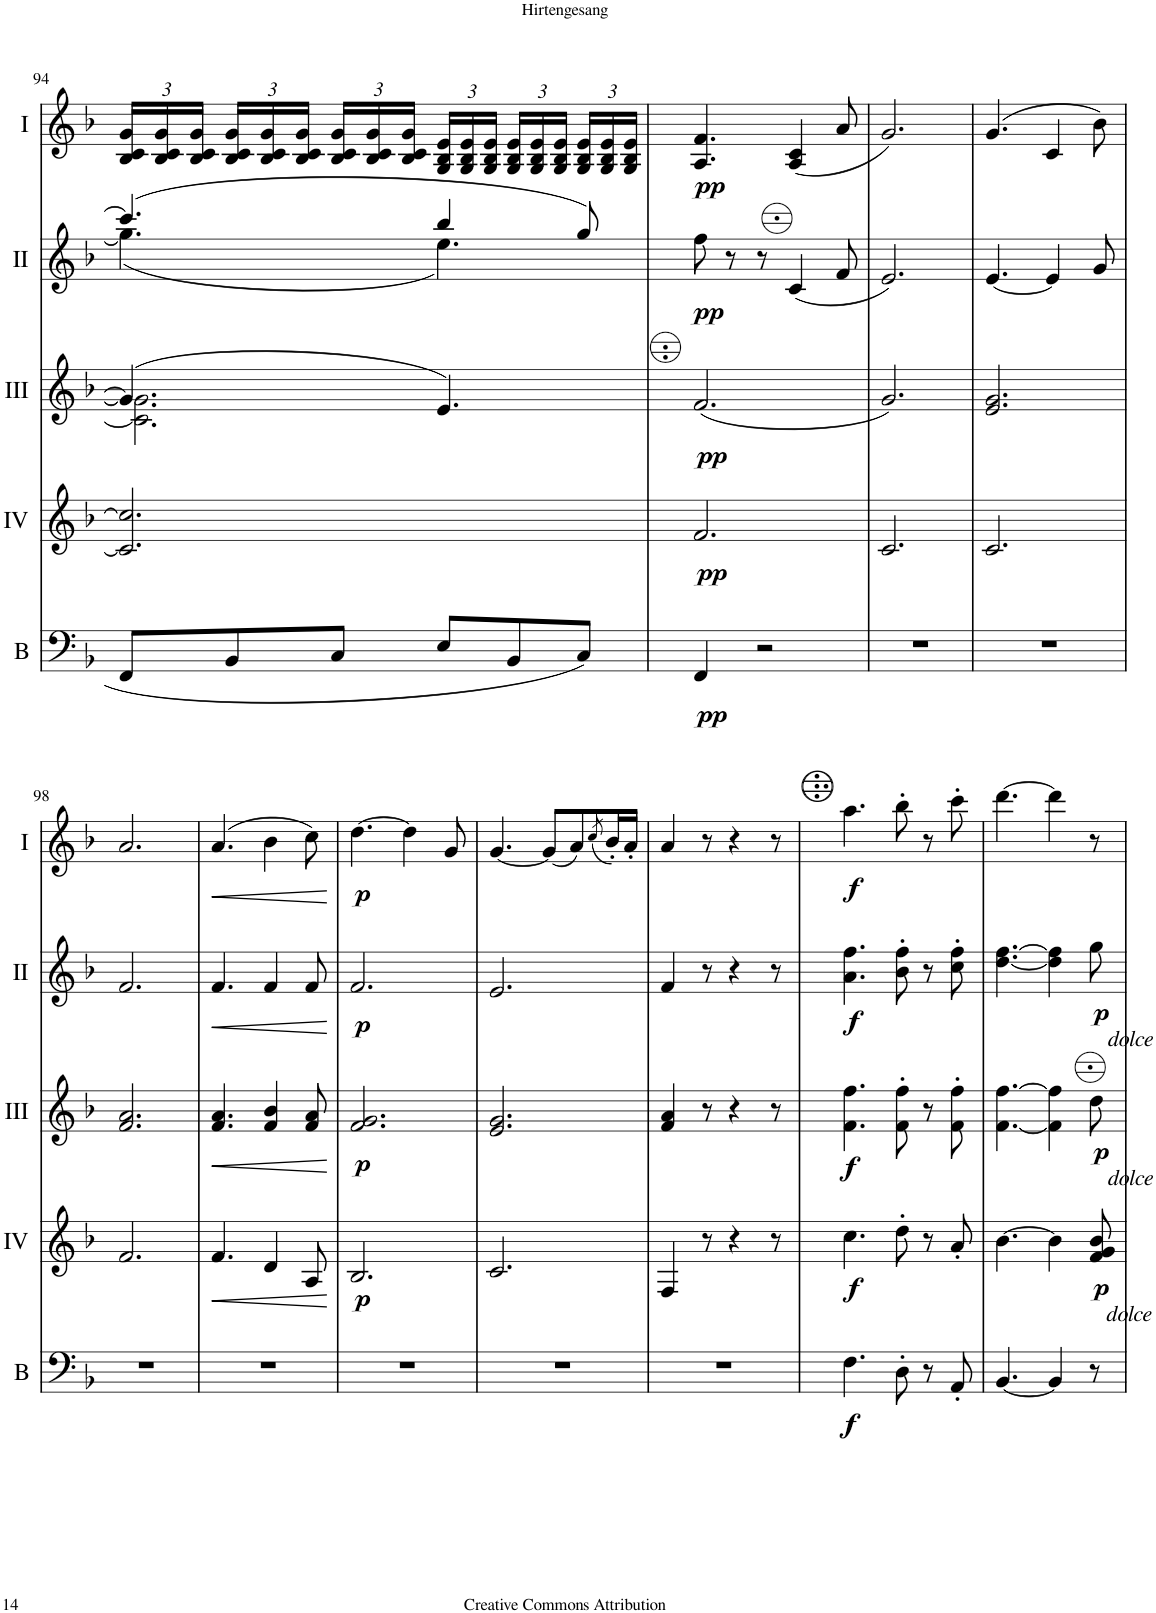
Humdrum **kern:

**kern	**dynam	**kern	**dynam	**kern	**dynam	**kern	**dynam	**kern	**dynam
*part5	*part5	*part4	*part4	*part3	*part3	*part2	*part2	*part1	*part1
*staff5	*staff5	*staff4	*staff4	*staff3	*staff3	*staff2	*staff2	*staff1	*staff1
*I"Bass	*	*I"Acc. 4	*	*I"Acc. 3	*	*I"Acc. 2	*	*I"Acc. 1	*
*I'B	*	*	*	*	*	*	*	*	*
!!LO:PB:g=z
*clefF4	*	*clefG2	*	*clefG2	*	*clefG2	*	*clefG2	*
*Trd7c12	*	*Trd7c12	*	*Trd7c12	*	*	*	*	*
*k[b-]	*	*k[b-]	*	*k[b-]	*	*k[b-]	*	*k[b-]	*
*M6/8	*	*M6/8	*	*M6/8	*	*M6/8	*	*M6/8	*
=94	=94	=94	=94	=94	=94	=94	=94	=94	=94
*	*	*	*	*^	*	*^	*	*	*
*	*	*	*	*	*	*	*	*	*	*Xbrackettup	*
8FF/L	.	2.c/] 2.cc/]	.	(4.g/]	2.c\] 2.g\]	.	(4.ccc/]	(4.gg\]	.	24B-/ 24c/ 24g/LL	.
.	.	.	.	.	.	.	.	.	.	24B-/ 24c/ 24g/	.
.	.	.	.	.	.	.	.	.	.	24B-/ 24c/ 24g/JJ	.
8BB-/	.	.	.	.	.	.	.	.	.	24B-/ 24c/ 24g/LL	.
.	.	.	.	.	.	.	.	.	.	24B-/ 24c/ 24g/	.
.	.	.	.	.	.	.	.	.	.	24B-/ 24c/ 24g/JJ	.
8C/J	.	.	.	.	.	.	.	.	.	24B-/ 24c/ 24g/LL	.
.	.	.	.	.	.	.	.	.	.	24B-/ 24c/ 24g/	.
.	.	.	.	.	.	.	.	.	.	24B-/ 24c/ 24g/JJ	.
8E/L	.	.	.	4.e/)	.	.	4bb-/	4.ee\)	.	24G/ 24B-/ 24e/LL	.
.	.	.	.	.	.	.	.	.	.	24G/ 24B-/ 24e/	.
.	.	.	.	.	.	.	.	.	.	24G/ 24B-/ 24e/JJ	.
8BB-/	.	.	.	.	.	.	.	.	.	24G/ 24B-/ 24e/LL	.
.	.	.	.	.	.	.	.	.	.	24G/ 24B-/ 24e/	.
.	.	.	.	.	.	.	.	.	.	24G/ 24B-/ 24e/JJ	.
8C/J	.	.	.	.	.	.	8gg/)	.	.	24G/ 24B-/ 24e/LL	.
.	.	.	.	.	.	.	.	.	.	24G/ 24B-/ 24e/	.
.	.	.	.	.	.	.	.	.	.	24G/ 24B-/ 24e/JJ	.
*	*	*	*	*v	*v	*	*	*	*	*	*
*	*	*	*	*	*	*v	*v	*	*	*
=95	=95	=95	=95	=95	=95	=95	=95	=95	=95
!	!LO:DY:b	!	!LO:DY:b	!	!LO:DY:b	!	!LO:DY:b	!	!LO:DY:b
4FF/	pp	2.f/	pp	(2.f/	pp	8ff\	pp	4.A/ 4.f/	pp
.	.	.	.	.	.	8r	.	.	.
2r	.	.	.	.	.	8r	.	.	.
.	.	.	.	.	.	(4c/	.	(4A/ 4c/	.
.	.	.	.	.	.	8f/	.	8a/	.
=96	=96	=96	=96	=96	=96	=96	=96	=96	=96
2.r	.	2.c/	.	2.g/)	.	2.e/)	.	2.g/)	.
=97	=97	=97	=97	=97	=97	=97	=97	=97	=97
2.r	.	2.c/	.	2.e/ 2.g/	.	[4.e/	.	(4.g/	.
.	.	.	.	.	.	4e/]	.	4c/	.
.	.	.	.	.	.	8g/	.	8b-\)	.
!!LO:LB:g=z
=98	=98	=98	=98	=98	=98	=98	=98	=98	=98
2.r	.	2.f/	.	2.f/ 2.a/	.	2.f/	.	2.a/	.
=99	=99	=99	=99	=99	=99	=99	=99	=99	=99
!	!	!	!LO:HP:b	!	!LO:HP:b	!	!LO:HP:b	!	!LO:HP:b
2.r	.	4.f/	<	4.f/ 4.a/	<	4.f/	<	(4.a/	<
.	.	4d/	.	4f/ 4b-/	.	4f/	.	4b-\	.
.	.	8A/	.	8f/ 8a/	.	8f/	.	8cc\)	.
.	.	.	[	.	[	.	[	.	[
=100	=100	=100	=100	=100	=100	=100	=100	=100	=100
!	!	!	!LO:DY:b	!	!LO:DY:b	!	!LO:DY:b	!	!LO:DY:b
2.r	.	2.B-/	p	2.f/ 2.g/	p	2.f/	p	[4.dd\	p
.	.	.	.	.	.	.	.	4dd\]	.
.	.	.	.	.	.	.	.	8g/	.
=101	=101	=101	=101	=101	=101	=101	=101	=101	=101
2.r	.	2.c/	.	2.e/ 2.g/	.	2.e/	.	[4.g/	.
.	.	.	.	.	.	.	.	(8g/L]	.
.	.	.	.	.	.	.	.	8a/)	.
.	.	.	.	.	.	.	.	(8qcc/	.
.	.	.	.	.	.	.	.	16b-'/L)	.
.	.	.	.	.	.	.	.	16a'/JJ	.
=102	=102	=102	=102	=102	=102	=102	=102	=102	=102
2.r	.	4F/	.	4f/ 4a/	.	4f/	.	4a/	.
.	.	8r	.	8r	.	8r	.	8r	.
.	.	4r	.	4r	.	4r	.	4r	.
.	.	8r	.	8r	.	8r	.	8r	.
=103	=103	=103	=103	=103	=103	=103	=103	=103	=103
!	!LO:DY:b	!	!LO:DY:b	!	!LO:DY:b	!	!LO:DY:b	!	!LO:DY:b
4.F\	f	4.cc\	f	4.f\ 4.ff\	f	4.a\ 4.ff\	f	4.aa\	f
8D'\	.	8dd'\	.	8f\' 8ff\'	.	8b-\' 8ff\'	.	8bb-'\	.
8r	.	8r	.	8r	.	8r	.	8r	.
8AA'/	.	8a'/	.	8f\' 8ff\'	.	8cc\' 8ff\'	.	8ccc'\	.
=104	=104	=104	=104	=104	=104	=104	=104	=104	=104
[4.BB-/	.	[4.b-\	.	[4.f\ [4.ff\	.	[4.dd\ [4.ff\	.	[4.ddd\	.
4BB-/]	.	4b-\]	.	4f\] 4ff\]	.	4dd\] 4ff\]	.	4ddd\]	.
!	!	!	!	!	!	!LO:TX:b:i:t=dolce	!	!	!
!	!	!	!	!LO:TX:b:i:t=dolce	!	!	!	!	!
!	!	!LO:TX:b:i:t=dolce	!	!	!	!	!	!	!
!	!	!	!LO:DY:b	!	!LO:DY:b	!	!LO:DY:b	!	!
8r	.	8f/ 8g/ 8b-/	p	8ddd\	p	8gg\	p	8r	.
=	=	=	=	=	=	=	=	=	=
*-	*-	*-	*-	*-	*-	*-	*-	*-	*-
